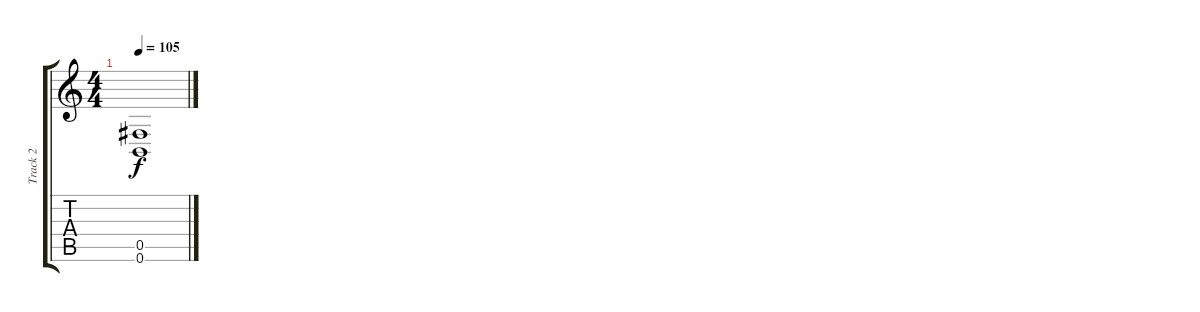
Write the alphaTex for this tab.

\track ("Track 2" "Track 2") {instrument distortionguitar}
\staff {score tabs}
\tuning (Db4 Ab3 E3 B2 Gb2 B1) {hide}
\ts (4 4)
\tempo 105
\clef g2
\ks c
(0.5 0.6).1{dy f}
